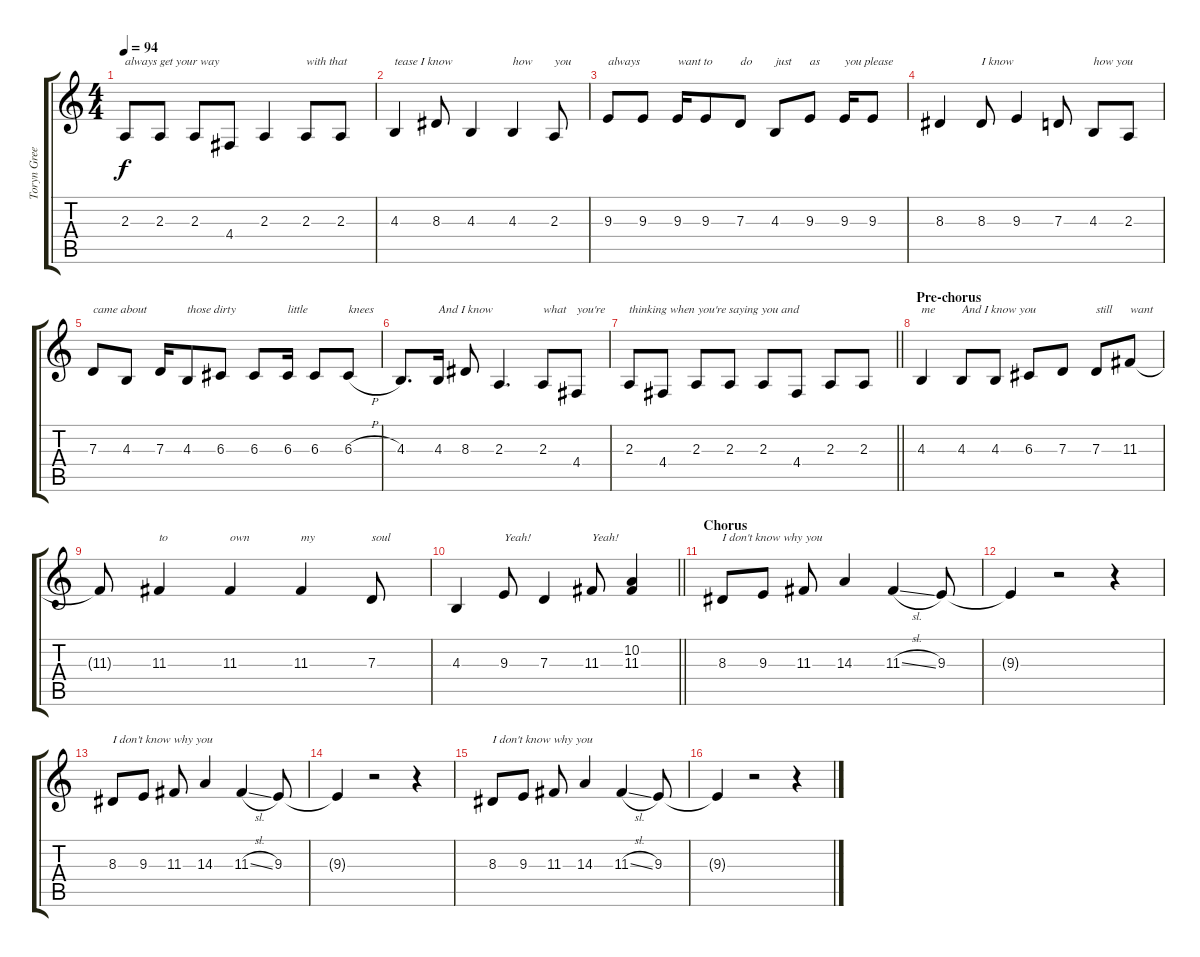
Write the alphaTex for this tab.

\track ("Toryn Green (Vocals)" "Toryn Gree") {instrument violin}
\staff {score tabs}
\tuning (E4 B3 G3 D3 A2 D2) {hide}
\ts (4 4)
\tempo 94
\clef g2
\ks c
2.3.8{txt "always get your way" dy f} 2.3.8 2.3.8 4.4.8 2.3.4 2.3.8{txt "with that"} 2.3.8 |
4.3.4{txt "tease I know"} 8.3.8 4.3.4 4.3.4{txt "how"} 2.3.8{txt "you"} |
9.3.8{txt "always"} 9.3.8 9.3.16{txt "want to"} 9.3.8 7.3.8{txt "do"} 4.3.8{txt "just"} 9.3.8{txt "as"} 9.3.16{txt "you please"} 9.3.8 |
8.3.4 8.3.8{txt "I know"} 9.3.4 7.3.8 4.3.8{txt "how you"} 2.3.8 |
7.3.8{txt "came about"} 4.3.8 7.3.16 4.3.8{txt "those dirty"} 6.3.8 6.3.8 6.3.16{txt "little"} 6.3.8 6.3{h}.8{txt "knees"} |
4.3.8{d} 4.3.16{txt "And I know"} 8.3.8 2.3.4{d} 2.3.8{txt "what"} 4.4.8{txt "you're"} |
\barLineRight lightlight
2.3.8{txt "thinking when you're saying you and"} 4.4.8 2.3.8 2.3.8 2.3.8 4.4.8 2.3.8 2.3.8 |
\section ("" "Pre-chorus")
4.3.4{txt "me"} 4.3.8{txt "And I know you" volume 13} 4.3.8 6.3.8 7.3.8 7.3.8{txt "still"} 11.3.8{txt "want"} |
11.3{t}.8 11.3.4{txt "to"} 11.3.4{txt "own"} 11.3.4{txt "my"} 7.3.8{txt "soul"} |
\barLineRight lightlight
4.3.4 9.3.8{txt "Yeah!"} 7.3.4 11.3.8{txt "Yeah!"} (10.2 11.3).4 |
\section ("" "Chorus")
8.3.8{txt "I don't know why you"} 9.3.8 11.3.8 14.3.4 11.3{sl}.4 9.3.8 |
9.3{t}.4 r.2 r.4 |
8.3.8{txt "I don't know why you"} 9.3.8 11.3.8 14.3.4 11.3{sl}.4 9.3.8 |
9.3{t}.4 r.2 r.4 |
8.3.8{txt "I don't know why you"} 9.3.8 11.3.8 14.3.4 11.3{sl}.4 9.3.8 |
9.3{t}.4 r.2 r.4
